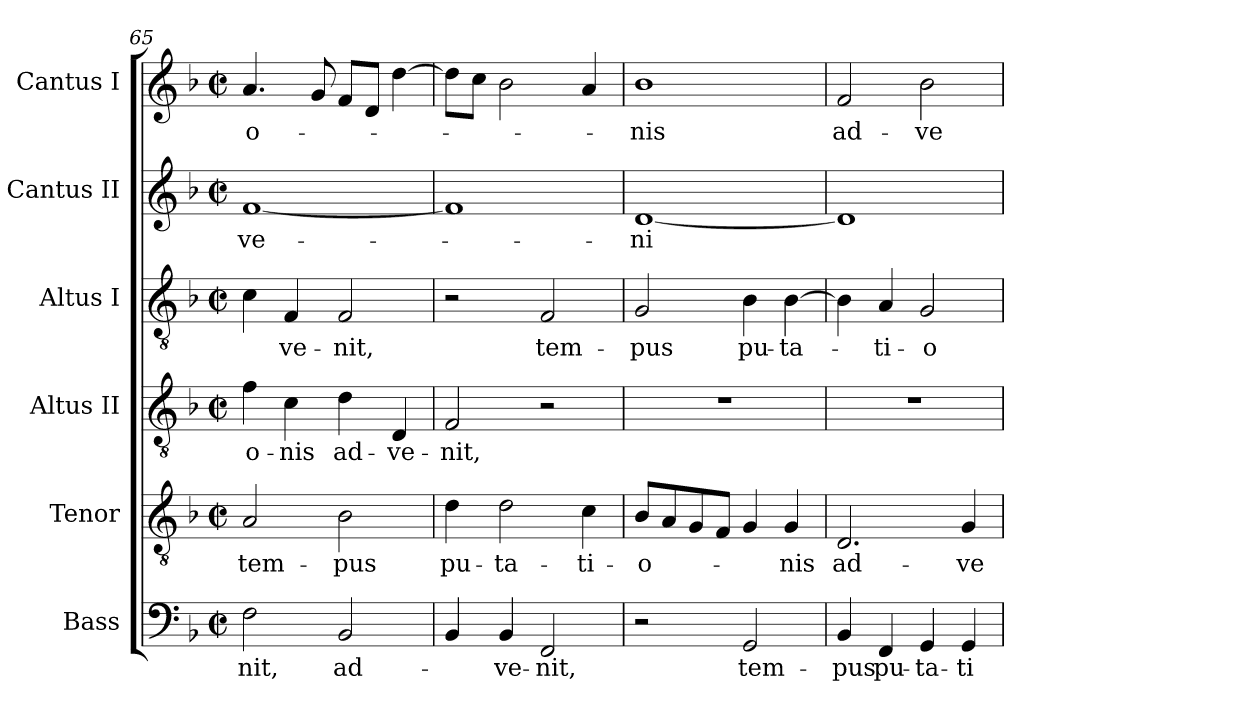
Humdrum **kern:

**kern	**text	**kern	**text	**kern	**text	**kern	**text	**kern	**text	**kern	**text
*part6	*part6	*part5	*part5	*part4	*part4	*part3	*part3	*part2	*part2	*part1	*part1
*staff6	*staff6	*staff5	*staff5	*staff4	*staff4	*staff3	*staff3	*staff2	*staff2	*staff1	*staff1
*I"Bass	*	*I"Tenor	*	*I"Altus II	*	*I"Altus I	*	*I"Cantus II	*	*I"Cantus I	*
*I'B.	*	*I'T.	*	*I'A. II	*	*I'A. I	*	*I'S. II	*	*I'S. I	*
*clefF4	*	*clefGv2	*	*clefGv2	*	*clefGv2	*	*clefG2	*	*clefG2	*
*	*	*ITrd7c12	*	*	*	*	*	*	*	*	*
*k[b-]	*	*k[b-]	*	*k[b-]	*	*k[b-]	*	*k[b-]	*	*k[b-]	*
*F:	*	*F:	*	*F:	*	*F:	*	*F:	*	*F:	*
*M2/2	*	*M2/2	*	*M2/2	*	*M2/2	*	*M2/2	*	*M2/2	*
*met(c|)	*	*met(c|)	*	*met(c|)	*	*met(c|)	*	*met(c|)	*	*met(c|)	*
=65	=65	=65	=65	=65	=65	=65	=65	=65	=65	=65	=65
!	!LO:LY:b:color=#000000	!	!	!	!	!	!	!	!	!	!
!	!	!	!LO:LY:b:color=#000000	!	!	!	!	!	!	!	!
!	!	!	!	!	!LO:LY:b:color=#000000	!	!	!	!	!	!
!	!	!	!	!	!	!	!	!	!LO:LY:b:color=#000000	!	!
!	!	!	!	!	!	!	!	!	!	!	!LO:LY:b:color=#000000
2Fi\	-nit,	2AAi/	tem-	4fi\	-o-	4ci\	.	[<1fi	ve-	4.ai/	-o-
!	!	!	!	!	!LO:LY:b:color=#000000	!	!	!	!	!	!
!	!	!	!	!	!	!	!LO:LY:b:color=#000000	!	!	!	!
.	.	.	.	4ci\	-nis	4Fi/	-ve-	.	.	.	.
.	.	.	.	.	.	.	.	.	.	8gi/	.
!	!LO:LY:b:color=#000000	!	!	!	!	!	!	!	!	!	!
!	!	!	!LO:LY:b:color=#000000	!	!	!	!	!	!	!	!
!	!	!	!	!	!LO:LY:b:color=#000000	!	!	!	!	!	!
!	!	!	!	!	!	!	!LO:LY:b:color=#000000	!	!	!	!
2BB-i/	ad-	2BB-i\	-pus	4di\	ad-	2Fi/	-nit,	.	.	8fi/L	.
.	.	.	.	.	.	.	.	.	.	8di/J	.
!	!	!	!	!	!LO:LY:b:color=#000000	!	!	!	!	!	!
.	.	.	.	4Di/	-ve-	.	.	.	.	[>4ddi\	.
=66	=66	=66	=66	=66	=66	=66	=66	=66	=66	=66	=66
!	!	!	!LO:LY:b:color=#000000	!	!	!	!	!	!	!	!
!	!	!	!	!	!LO:LY:b:color=#000000	!	!	!	!	!	!
4BB-i/	.	4Di\	pu-	2Fi/	-nit,	2r	.	1fi]	.	8ddi\L]	.
.	.	.	.	.	.	.	.	.	.	8cci\J	.
!	!LO:LY:b:color=#000000	!	!	!	!	!	!	!	!	!	!
!	!	!	!LO:LY:b:color=#000000	!	!	!	!	!	!	!	!
4BB-i/	-ve-	2Di\	-ta-	.	.	.	.	.	.	2b-i\	.
!	!LO:LY:b:color=#000000	!	!	!	!	!	!	!	!	!	!
!	!	!	!	!	!	!	!LO:LY:b:color=#000000	!	!	!	!
2FFi/	-nit,	.	.	2r	.	2Fi/	tem-	.	.	.	.
!	!	!	!LO:LY:b:color=#000000	!	!	!	!	!	!	!	!
.	.	4Ci\	-ti-	.	.	.	.	.	.	4ai/	.
!!LO:LB:g=z
=67	=67	=67	=67	=67	=67	=67	=67	=67	=67	=67	=67
!	!	!	!LO:LY:b:color=#000000	!	!	!	!	!	!	!	!
!	!	!	!	!	!	!	!LO:LY:b:color=#000000	!	!	!	!
!	!	!	!	!	!	!	!	!	!LO:LY:b:color=#000000	!	!
!	!	!	!	!	!	!	!	!	!	!	!LO:LY:b:color=#000000
2r	.	8BB-i/L	-o-	1r	.	2Gi/	-pus	[<1di	-ni	1b-i	-nis
.	.	8AAi/	.	.	.	.	.	.	.	.	.
.	.	8GGi/	.	.	.	.	.	.	.	.	.
.	.	8FFi/J	.	.	.	.	.	.	.	.	.
!	!LO:LY:b:color=#000000	!	!	!	!	!	!	!	!	!	!
!	!	!	!	!	!	!	!LO:LY:b:color=#000000	!	!	!	!
2GGi/	tem-	4GGi/	.	.	.	4B-i\	pu-	.	.	.	.
!	!	!	!LO:LY:b:color=#000000	!	!	!	!	!	!	!	!
!	!	!	!	!	!	!	!LO:LY:b:color=#000000	!	!	!	!
.	.	4GGi/	-nis	.	.	[>4B-i\	-ta-	.	.	.	.
=68	=68	=68	=68	=68	=68	=68	=68	=68	=68	=68	=68
!	!LO:LY:b:color=#000000	!	!	!	!	!	!	!	!	!	!
!	!	!	!LO:LY:b:color=#000000	!	!	!	!	!	!	!	!
!	!	!	!	!	!	!	!	!	!	!	!LO:LY:b:color=#000000
4BB-i/	-pus	2.DDi/	ad-	1r	.	4B-i\]	.	1di]	.	2fi/	ad-
!	!LO:LY:b:color=#000000	!	!	!	!	!	!	!	!	!	!
!	!	!	!	!	!	!	!LO:LY:b:color=#000000	!	!	!	!
4FFi/	pu-	.	.	.	.	4Ai/	-ti-	.	.	.	.
!	!LO:LY:b:color=#000000	!	!	!	!	!	!	!	!	!	!
!	!	!	!	!	!	!	!LO:LY:b:color=#000000	!	!	!	!
!	!	!	!	!	!	!	!	!	!	!	!LO:LY:b:color=#000000
4GGi/	-ta-	.	.	.	.	2Gi/	-o-	.	.	2b-i\	-ve-
!	!LO:LY:b:color=#000000	!	!	!	!	!	!	!	!	!	!
!	!	!	!LO:LY:b:color=#000000	!	!	!	!	!	!	!	!
4GGi/	-ti-	4GGi/	-ve-	.	.	.	.	.	.	.	.
=	=	=	=	=	=	=	=	=	=	=	=
*-	*-	*-	*-	*-	*-	*-	*-	*-	*-	*-	*-
